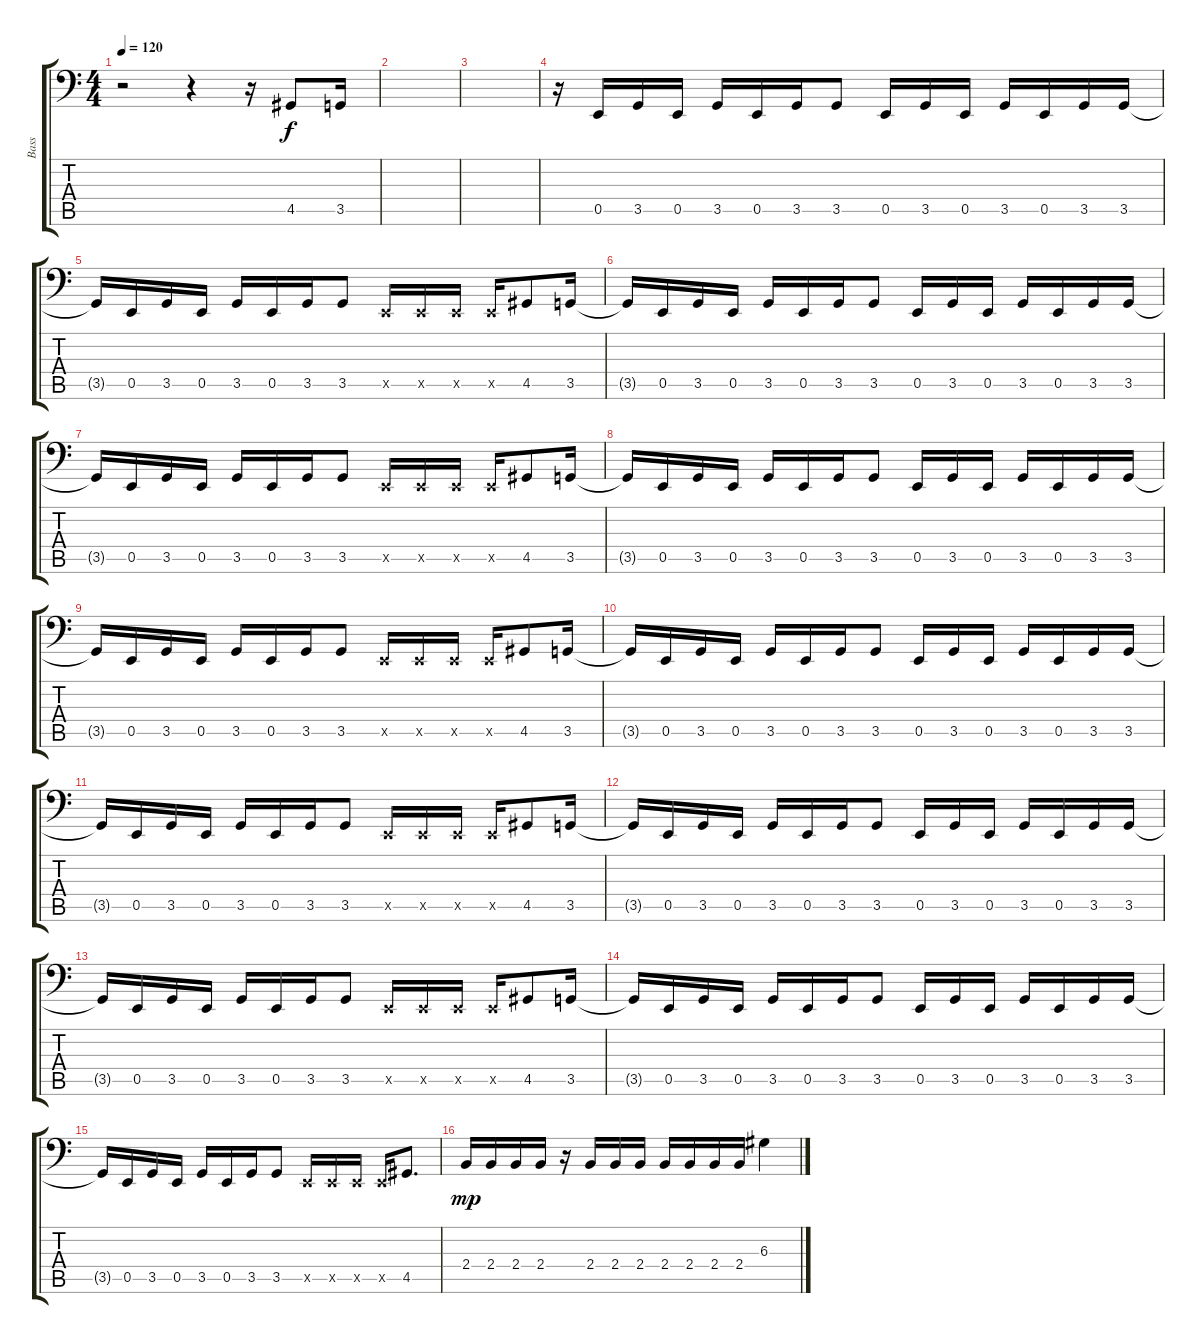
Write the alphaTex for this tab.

\track ("Bass" "Bass") {instrument electricbassfinger}
\staff {score tabs}
\tuning (C3 G2 D2 A1 E1 B0) {hide}
\ts (4 4)
\tempo 120
\clef f4
\ks c
r.2{dy f} r.4 r.16 4.5.8 3.5.16 |
|
|
r.16 0.5.16 3.5.16 0.5.16 3.5.16 0.5.16 3.5.16 3.5.8 0.5.16 3.5.16 0.5.16 3.5.16 0.5.16 3.5.16 3.5.16 |
3.5{t}.16 0.5.16 3.5.16 0.5.16 3.5.16 0.5.16 3.5.16 3.5.8 0.5{x}.16 0.5{x}.16 0.5{x}.16 0.5{x}.16 4.5.8 3.5.16 |
3.5{t}.16 0.5.16 3.5.16 0.5.16 3.5.16 0.5.16 3.5.16 3.5.8 0.5.16 3.5.16 0.5.16 3.5.16 0.5.16 3.5.16 3.5.16 |
3.5{t}.16 0.5.16 3.5.16 0.5.16 3.5.16 0.5.16 3.5.16 3.5.8 0.5{x}.16 0.5{x}.16 0.5{x}.16 0.5{x}.16 4.5.8 3.5.16 |
3.5{t}.16 0.5.16 3.5.16 0.5.16 3.5.16 0.5.16 3.5.16 3.5.8 0.5.16 3.5.16 0.5.16 3.5.16 0.5.16 3.5.16 3.5.16 |
3.5{t}.16 0.5.16 3.5.16 0.5.16 3.5.16 0.5.16 3.5.16 3.5.8 0.5{x}.16 0.5{x}.16 0.5{x}.16 0.5{x}.16 4.5.8 3.5.16 |
3.5{t}.16 0.5.16 3.5.16 0.5.16 3.5.16 0.5.16 3.5.16 3.5.8 0.5.16 3.5.16 0.5.16 3.5.16 0.5.16 3.5.16 3.5.16 |
3.5{t}.16 0.5.16 3.5.16 0.5.16 3.5.16 0.5.16 3.5.16 3.5.8 0.5{x}.16 0.5{x}.16 0.5{x}.16 0.5{x}.16 4.5.8 3.5.16 |
3.5{t}.16 0.5.16 3.5.16 0.5.16 3.5.16 0.5.16 3.5.16 3.5.8 0.5.16 3.5.16 0.5.16 3.5.16 0.5.16 3.5.16 3.5.16 |
3.5{t}.16 0.5.16 3.5.16 0.5.16 3.5.16 0.5.16 3.5.16 3.5.8 0.5{x}.16 0.5{x}.16 0.5{x}.16 0.5{x}.16 4.5.8 3.5.16 |
3.5{t}.16 0.5.16 3.5.16 0.5.16 3.5.16 0.5.16 3.5.16 3.5.8 0.5.16 3.5.16 0.5.16 3.5.16 0.5.16 3.5.16 3.5.16 |
3.5{t}.16 0.5.16 3.5.16 0.5.16 3.5.16 0.5.16 3.5.16 3.5.8 0.5{x}.16 0.5{x}.16 0.5{x}.16 0.5{x}.16 4.5.8{d} |
2.4.16{dy mp} 2.4.16 2.4.16 2.4.16 r.16 2.4.16 2.4.16 2.4.16 2.4.16 2.4.16 2.4.16 2.4.16 6.3.4
